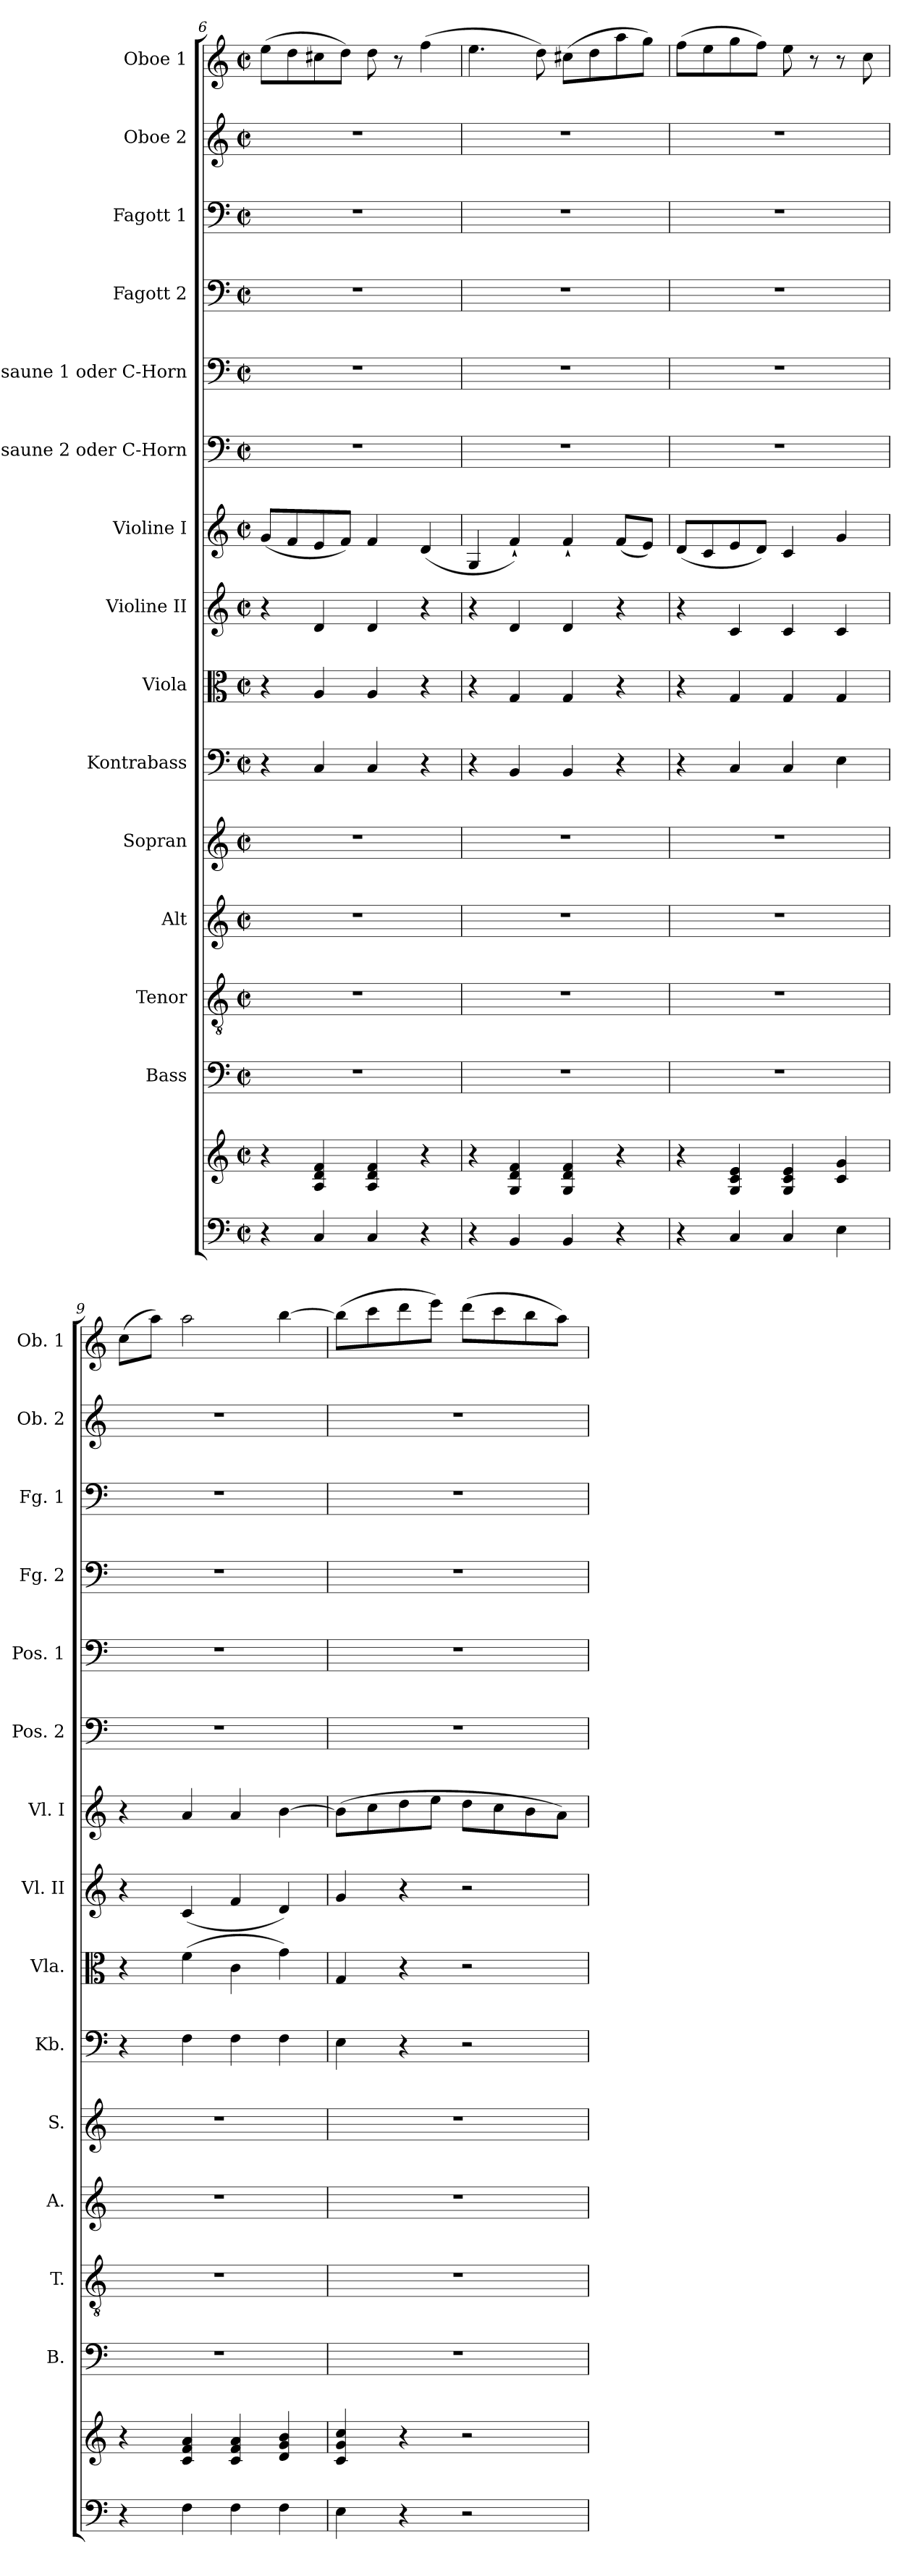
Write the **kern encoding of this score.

**kern	**kern	**kern	**kern	**kern	**kern	**kern	**kern	**kern	**kern	**kern	**kern	**kern	**kern	**kern	**kern
*part15	*part15	*part14	*part13	*part12	*part11	*part10	*part9	*part8	*part7	*part6	*part5	*part4	*part3	*part2	*part1
*staff16	*staff15	*staff14	*staff13	*staff12	*staff11	*staff10	*staff9	*staff8	*staff7	*staff6	*staff5	*staff4	*staff3	*staff2	*staff1
*	*	*I"Bass	*I"Tenor	*I"Alt	*I"Sopran	*I"Kontrabass	*I"Viola	*I"Violine II	*I"Violine I	*I"Posaune 2 oder C-Horn	*I"Posaune 1 oder C-Horn	*I"Fagott 2	*I"Fagott 1	*I"Oboe 2	*I"Oboe 1
*	*	*I'B.	*I'T.	*I'A.	*I'S.	*I'Kb.	*I'Vla.	*I'Vl. II	*I'Vl. I	*I'Pos. 2	*I'Pos. 1	*I'Fg. 2	*I'Fg. 1	*I'Ob. 2	*I'Ob. 1
*clefF4	*clefG2	*clefF4	*clefGv2	*clefG2	*clefG2	*clefF4	*clefC3	*clefG2	*clefG2	*clefF4	*clefF4	*clefF4	*clefF4	*clefG2	*clefG2
*	*	*	*	*	*	*ITrd7c12	*	*	*	*	*	*	*	*	*
*k[]	*k[]	*k[]	*k[]	*k[]	*k[]	*k[]	*k[]	*k[]	*k[]	*k[]	*k[]	*k[]	*k[]	*k[]	*k[]
*C:	*C:	*C:	*C:	*C:	*C:	*C:	*C:	*C:	*C:	*C:	*C:	*C:	*C:	*C:	*C:
*M2/2	*M2/2	*M2/2	*M2/2	*M2/2	*M2/2	*M2/2	*M2/2	*M2/2	*M2/2	*M2/2	*M2/2	*M2/2	*M2/2	*M2/2	*M2/2
*met(c|)	*met(c|)	*met(c|)	*met(c|)	*met(c|)	*met(c|)	*met(c|)	*met(c|)	*met(c|)	*met(c|)	*met(c|)	*met(c|)	*met(c|)	*met(c|)	*met(c|)	*met(c|)
=6	=6	=6	=6	=6	=6	=6	=6	=6	=6	=6	=6	=6	=6	=6	=6
4r	4r	1r	1r	1r	1r	4r	4r	4r	(<8g/L	1r	1r	1r	1r	1r	(>8ee\L
.	.	.	.	.	.	.	.	.	8f/	.	.	.	.	.	8dd\
4C/	4A/ 4d/ 4f/	.	.	.	.	4CC/	4A/	4d/	8e/	.	.	.	.	.	8cc#X\
.	.	.	.	.	.	.	.	.	8f/J)	.	.	.	.	.	8dd\J)
4C/	4A/ 4d/ 4f/	.	.	.	.	4CC/	4A/	4d/	4f/	.	.	.	.	.	8dd\
.	.	.	.	.	.	.	.	.	.	.	.	.	.	.	8r
4r	4r	.	.	.	.	4r	4r	4r	(<4d/	.	.	.	.	.	(>4ff\
!!LO:PB:g=z
=7	=7	=7	=7	=7	=7	=7	=7	=7	=7	=7	=7	=7	=7	=7	=7
4r	4r	1r	1r	1r	1r	4r	4r	4r	4G/	1r	1r	1r	1r	1r	4.ee\
4BB/	4G/ 4d/ 4f/	.	.	.	.	4BBB/	4G/	4d/	4f`</)	.	.	.	.	.	.
.	.	.	.	.	.	.	.	.	.	.	.	.	.	.	8dd\)
4BB/	4G/ 4d/ 4f/	.	.	.	.	4BBB/	4G/	4d/	4f`</	.	.	.	.	.	(>8cc#X\L
.	.	.	.	.	.	.	.	.	.	.	.	.	.	.	8dd\
4r	4r	.	.	.	.	4r	4r	4r	(<8f/L	.	.	.	.	.	8aa\
.	.	.	.	.	.	.	.	.	8e/J)	.	.	.	.	.	8gg\J)
=8	=8	=8	=8	=8	=8	=8	=8	=8	=8	=8	=8	=8	=8	=8	=8
4r	4r	1r	1r	1r	1r	4r	4r	4r	(<8d/L	1r	1r	1r	1r	1r	(>8ff\L
.	.	.	.	.	.	.	.	.	8c/	.	.	.	.	.	8ee\
4C/	4G/ 4c/ 4e/	.	.	.	.	4CC/	4G/	4c/	8e/	.	.	.	.	.	8gg\
.	.	.	.	.	.	.	.	.	8d/J)	.	.	.	.	.	8ff\J)
4C/	4G/ 4c/ 4e/	.	.	.	.	4CC/	4G/	4c/	4c/	.	.	.	.	.	8ee\
.	.	.	.	.	.	.	.	.	.	.	.	.	.	.	8r
4E\	4c/ 4g/	.	.	.	.	4EE\	4G/	4c/	4g/	.	.	.	.	.	8r
.	.	.	.	.	.	.	.	.	.	.	.	.	.	.	8cc\
=9	=9	=9	=9	=9	=9	=9	=9	=9	=9	=9	=9	=9	=9	=9	=9
4r	4r	1r	1r	1r	1r	4r	4r	4r	4r	1r	1r	1r	1r	1r	(>8cc\L
.	.	.	.	.	.	.	.	.	.	.	.	.	.	.	8aa\J)
4F\	4c/ 4f/ 4a/	.	.	.	.	4FF\	(>4f\	(<4c/	4a/	.	.	.	.	.	2aa\
4F\	4c/ 4f/ 4a/	.	.	.	.	4FF\	4c\	4f/	4a/	.	.	.	.	.	.
4F\	4d/ 4g/ 4b/	.	.	.	.	4FF\	4g\)	4d/)	[4b\	.	.	.	.	.	[4bb\
=10	=10	=10	=10	=10	=10	=10	=10	=10	=10	=10	=10	=10	=10	=10	=10
4E\	4c/ 4g/ 4cc/	1r	1r	1r	1r	4EE\	4G/	4g/	(>8b\L]	1r	1r	1r	1r	1r	(>8bb\L]
.	.	.	.	.	.	.	.	.	8cc\	.	.	.	.	.	8ccc\
4r	4r	.	.	.	.	4r	4r	4r	8dd\	.	.	.	.	.	8ddd\
.	.	.	.	.	.	.	.	.	8ee\J	.	.	.	.	.	8eee\J)
2r	2r	.	.	.	.	2r	2r	2r	8dd\L	.	.	.	.	.	(>8ddd\L
.	.	.	.	.	.	.	.	.	8cc\	.	.	.	.	.	8ccc\
.	.	.	.	.	.	.	.	.	8b\	.	.	.	.	.	8bb\
.	.	.	.	.	.	.	.	.	8a\J)	.	.	.	.	.	8aa\J)
=	=	=	=	=	=	=	=	=	=	=	=	=	=	=	=
*-	*-	*-	*-	*-	*-	*-	*-	*-	*-	*-	*-	*-	*-	*-	*-
